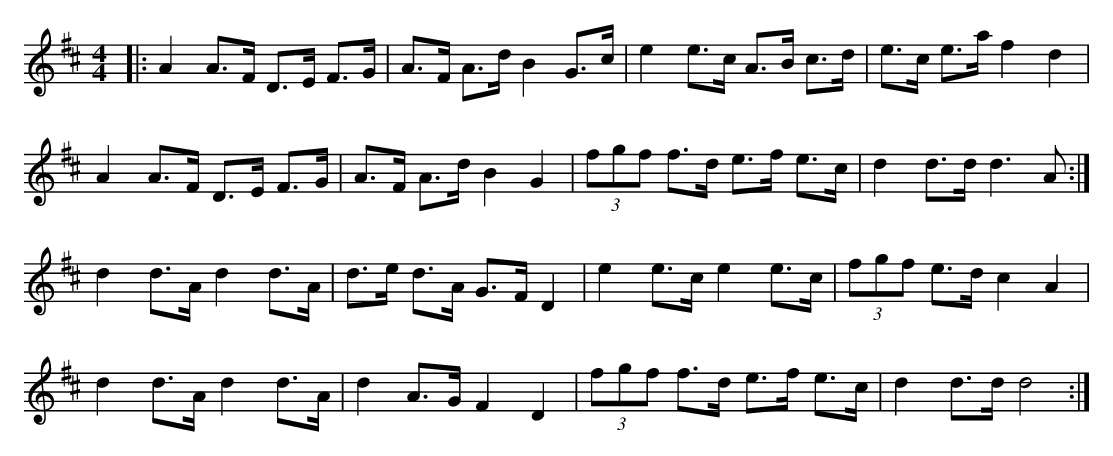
X:1
M:4/4
K:D
|:A2 A>F D>E F>G|A>F A>dB2 G>c|e2 e>c A>B c>d|e>c e>a f2 d2|
A2 A>F D>E F>G|A>F A>d B2 G2|(3fgf f>d e>f e>c|d2 d>d d3 A:|
d2d>A d2d>A|d>e d>A G>F D2|e2e>c e2e>c|(3fgf e>d c2A2|
d2d>A d2d>A|d2A>G F2D2|(3fgf f>d e>f e>c|d2 d>d d4:|
